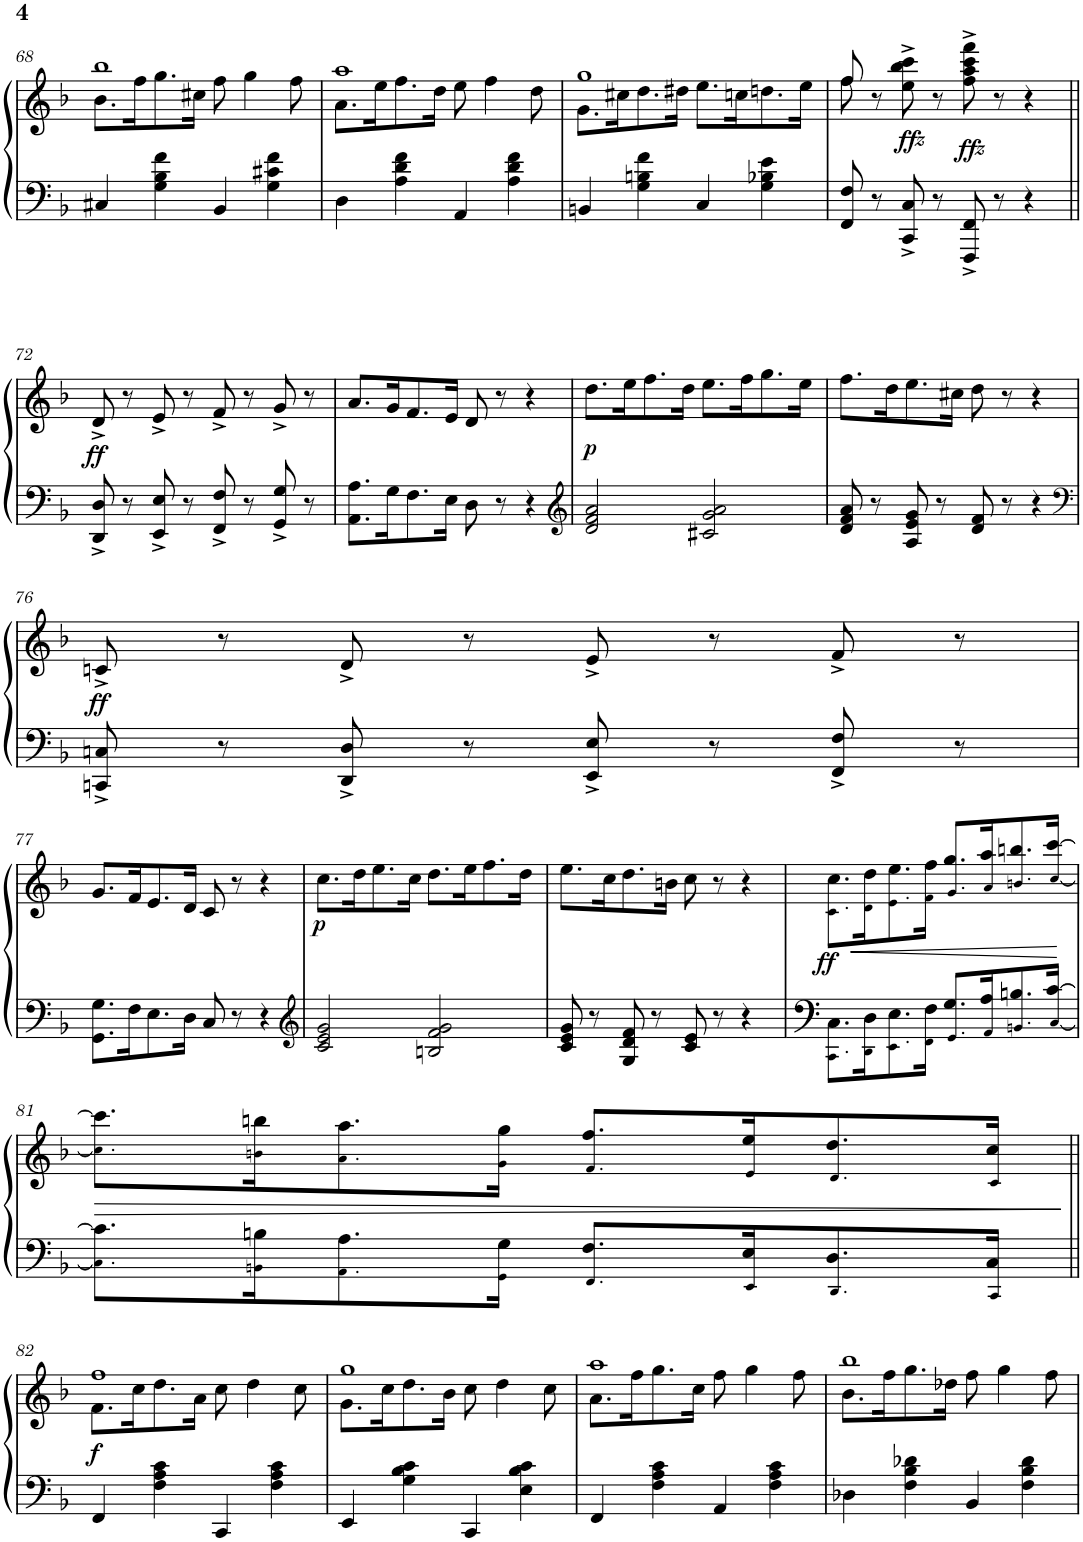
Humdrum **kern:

**kern	**kern	**dynam
*part1	*part1	*part1
*staff2	*staff1	*staff1/2
*I"Piano	*	*
*I'Pno.	*	*
!!LO:PB:g=z
*clefF4	*clefG2	*
*k[b-]	*k[b-]	*
*M2/2	*M2/2	*
*met(c|)	*met(c|)	*
=68	=68	=68
*	*^	*
4C#X/	1bb-	8.b-\L	.
.	.	16ff\K	.
4G\ 4B-\ 4f\	.	8.gg\	.
.	.	16cc#X\Jk	.
4BB-/	.	8ff\	.
.	.	4gg\	.
4G\ 4c#X\ 4f\	.	.	.
.	.	8ff\	.
=69	=69	=69	=69
4D\	1aa	8.a\L	.
.	.	16ee\K	.
4A\ 4d\ 4f\	.	8.ff\	.
.	.	16dd\Jk	.
4AA/	.	8ee\	.
.	.	4ff\	.
4A\ 4d\ 4f\	.	.	.
.	.	8dd\	.
=70	=70	=70	=70
4BBn/	1gg	8.g\L	.
.	.	16cc#X\K	.
4G\ 4Bn\ 4f\	.	8.dd\	.
.	.	16dd#X\Jk	.
4C/	.	8.ee\L	.
.	.	16ccn\K	.
4G\ 4B-X\ 4e\	.	8.ddn\	.
.	.	16ee\Jk	.
=71	=71	=71	=71
8FF/ 8F/	8ff/	8ff\	.
8r	8r	2..ryy	.
!	!	!	!LO:DY:b
8CC/^ 8C/^	8ee\^ 8bb-\^ 8ccc\^	.	other-dynamics
8r	8r	.	.
!	!	!	!LO:DY:b
8FFF/^ 8FF/^	8ff\^ 8aa\^ 8ccc\^ 8fff\^	.	other-dynamics
8r	8r	.	.
4r	4r	.	.
*	*v	*v	*
!!LO:LB:g=z
=72||	=72||	=72||
!	!	!LO:DY:b
8DD/^ 8D/^	8d^/	ff
8r	8r	.
8EE/^ 8E/^	8e^/	.
8r	8r	.
8FF/^ 8F/^	8f^/	.
8r	8r	.
8GG/^ 8G/^	8g^/	.
8r	8r	.
=73	=73	=73
8.AA\ 8.A\L	8.a/L	.
16G\K	16g/K	.
8.F\	8.f/	.
16E\Jk	16e/Jk	.
8D\	8d/	.
8r	8r	.
4r	4r	.
=74	=74	=74
*clefG2	*	*
!	!	!LO:DY:b
2d/ 2f/ 2a/	8.dd\L	p
.	16ee\K	.
.	8.ff\	.
.	16dd\Jk	.
2c#X/ 2g/ 2a/	8.ee\L	.
.	16ff\K	.
.	8.gg\	.
.	16ee\Jk	.
=75	=75	=75
8d/ 8f/ 8a/	8.ff\L	.
8r	.	.
.	16dd\K	.
8A/ 8e/ 8g/	8.ee\	.
8r	.	.
.	16cc#X\Jk	.
8d/ 8f/	8dd\	.
8r	8r	.
4r	4r	.
!!LO:LB:g=z
=76	=76	=76
*clefF4	*	*
!	!	!LO:DY:b
8CCn/^ 8Cn/^	8cn^/	ff
8r	8r	.
8DD/^ 8D/^	8d^/	.
8r	8r	.
8EE/^ 8E/^	8e^/	.
8r	8r	.
8FF/^ 8F/^	8f^/	.
8r	8r	.
!!LO:LB:g=z
=77	=77	=77
8.GG\ 8.G\L	8.g/L	.
16F\K	16f/K	.
8.E\	8.e/	.
16D\Jk	16d/Jk	.
8C/	8c/	.
8r	8r	.
4r	4r	.
=78	=78	=78
*clefG2	*	*
!	!	!LO:DY:b
2c/ 2e/ 2g/	8.cc\L	p
.	16dd\K	.
.	8.ee\	.
.	16cc\Jk	.
2Bn/ 2f/ 2g/	8.dd\L	.
.	16ee\K	.
.	8.ff\	.
.	16dd\Jk	.
=79	=79	=79
8c/ 8e/ 8g/	8.ee\L	.
8r	.	.
.	16cc\K	.
8G/ 8d/ 8f/	8.dd\	.
8r	.	.
.	16bn\Jk	.
8c/ 8e/	8cc\	.
8r	8r	.
4r	4r	.
=80	=80	=80
!	!	!LO:DY:b
8.CC!\ 8.C\L	8.c!\ 8.cc\L	ff
!	!	!LO:HP:b
16DD!\ 16D\K	16d!\ 16dd\K	<
8.EE!\ 8.E\	8.e!\ 8.ee\	.
16FF!\ 16F\Jk	16f!\ 16ff\Jk	.
8.GG!/ 8.G/L	8.g!/ 8.gg/L	.
16AA!/ 16A/K	16a!/ 16aa/K	.
8.BBn!/ 8.Bn/	8.bn!/ 8.bbn/	.
[16C!/ [16c/Jk	[16cc!/ [16ccc/Jk	.
.	.	[
!!LO:LB:g=z
=81	=81	=81
!	!	!LO:HP:b
8.C!\] 8.c\]L	8.cc!\] 8.ccc\]L	>
16BBn!\ 16Bn\K	16bn!\ 16bbn\K	.
8.AA!\ 8.A\	8.a!\ 8.aa\	.
16GG!\ 16G\Jk	16g!\ 16gg\Jk	.
8.FF!/ 8.F/L	8.f!/ 8.ff/L	.
16EE!/ 16E/K	16e!/ 16ee/K	.
8.DD!/ 8.D/	8.d!/ 8.dd/	.
16CC!/ 16C/Jk	16c!/ 16cc/Jk	.
.	.	]
!!LO:LB:g=z
=82||	=82||	=82||
*	*^	*
!	!	!	!LO:DY:b
4FF/	1ff	8.f\L	f
.	.	16cc\K	.
4F\ 4A\ 4c\	.	8.dd\	.
.	.	16a\Jk	.
4CC/	.	8cc\	.
.	.	4dd\	.
4F\ 4A\ 4c\	.	.	.
.	.	8cc\	.
=83	=83	=83	=83
4EE/	1gg	8.g\L	.
.	.	16cc\K	.
4G\ 4B-\ 4c\	.	8.dd\	.
.	.	16b-\Jk	.
4CC/	.	8cc\	.
.	.	4dd\	.
4E\ 4B-\ 4c\	.	.	.
.	.	8cc\	.
=84	=84	=84	=84
4FF/	1aa	8.a\L	.
.	.	16ff\K	.
4F\ 4A\ 4c\	.	8.gg\	.
.	.	16cc\Jk	.
4AA/	.	8ff\	.
.	.	4gg\	.
4F\ 4A\ 4c\	.	.	.
.	.	8ff\	.
=85	=85	=85	=85
4D-X\	1bb-	8.b-\L	.
.	.	16ff\K	.
4F\ 4B-\ 4d-X\	.	8.gg\	.
.	.	16dd-X\Jk	.
4BB-/	.	8ff\	.
.	.	4gg\	.
4F\ 4B-\ 4d-\	.	.	.
.	.	8ff\	.
*	*v	*v	*
=	=	=
*-	*-	*-
